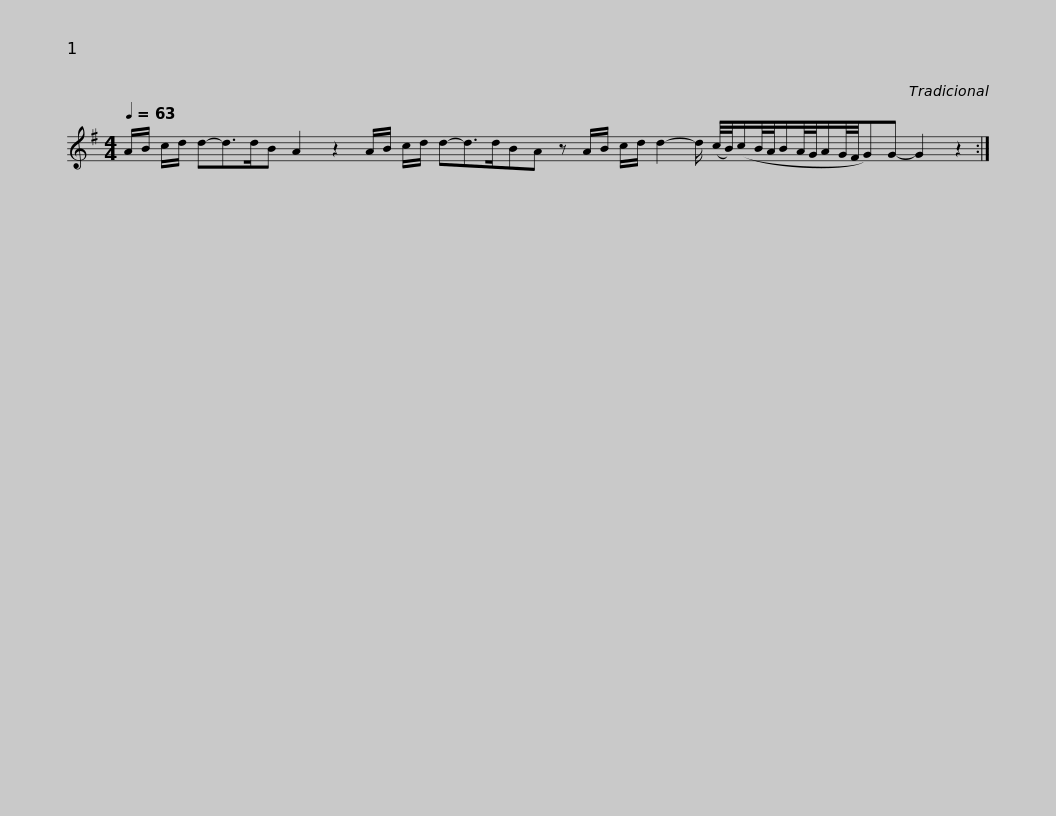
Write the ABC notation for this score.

X:1
L:1/8
Q:1/4=63
M:4/4
I:linebreak $
K:G
V:1 treble
V:1
 A/B/ c/d/ d-d>dB A2 z2 A/B/ c/d/ d-d>dBA z A/B/ c/d/ d2- d/ (c/4B/4)(c/B/4A/4B/A/4G/4A/G/4F/4G)G- G2 z2 :| %1
